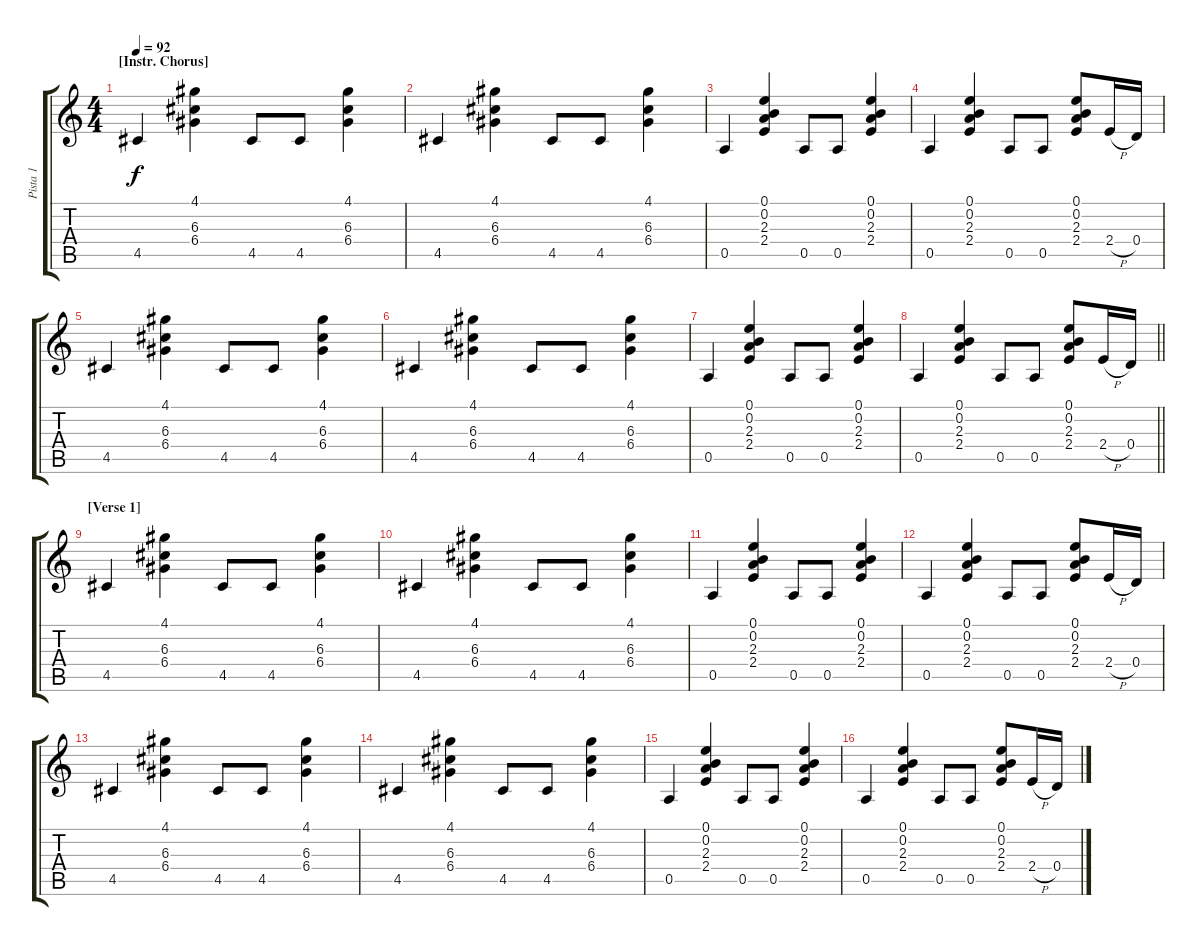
\track ("Pista 1" "Pista 1") {instrument electricguitarclean}
\staff {score tabs}
\tuning (E4 B3 G3 D3 A2 E2) {hide}
\ts (4 4)
\section ("" "[Instr. Chorus]")
\tempo 92
\clef g2
\ks c
4.5.4{dy f} (4.1 6.3 6.4).4 4.5.8 4.5.8 (4.1 6.3 6.4).4 |
4.5.4 (4.1 6.3 6.4).4 4.5.8 4.5.8 (4.1 6.3 6.4).4 |
0.5.4 (0.1 0.2 2.3 2.4).4 0.5.8 0.5.8 (0.1 0.2 2.3 2.4).4 |
0.5.4 (0.1 0.2 2.3 2.4).4 0.5.8 0.5.8 (0.1 0.2 2.3 2.4).8 2.4{h}.16 0.4.16 |
4.5.4 (4.1 6.3 6.4).4 4.5.8 4.5.8 (4.1 6.3 6.4).4 |
4.5.4 (4.1 6.3 6.4).4 4.5.8 4.5.8 (4.1 6.3 6.4).4 |
0.5.4 (0.1 0.2 2.3 2.4).4 0.5.8 0.5.8 (0.1 0.2 2.3 2.4).4 |
\barLineRight lightlight
0.5.4 (0.1 0.2 2.3 2.4).4 0.5.8 0.5.8 (0.1 0.2 2.3 2.4).8 2.4{h}.16 0.4.16 |
\section ("" "[Verse 1]")
4.5.4 (4.1 6.3 6.4).4 4.5.8 4.5.8 (4.1 6.3 6.4).4 |
4.5.4 (4.1 6.3 6.4).4 4.5.8 4.5.8 (4.1 6.3 6.4).4 |
0.5.4 (0.1 0.2 2.3 2.4).4 0.5.8 0.5.8 (0.1 0.2 2.3 2.4).4 |
0.5.4 (0.1 0.2 2.3 2.4).4 0.5.8 0.5.8 (0.1 0.2 2.3 2.4).8 2.4{h}.16 0.4.16 |
4.5.4 (4.1 6.3 6.4).4 4.5.8 4.5.8 (4.1 6.3 6.4).4 |
4.5.4 (4.1 6.3 6.4).4 4.5.8 4.5.8 (4.1 6.3 6.4).4 |
0.5.4 (0.1 0.2 2.3 2.4).4 0.5.8 0.5.8 (0.1 0.2 2.3 2.4).4 |
0.5.4 (0.1 0.2 2.3 2.4).4 0.5.8 0.5.8 (0.1 0.2 2.3 2.4).8 2.4{h}.16 0.4.16
